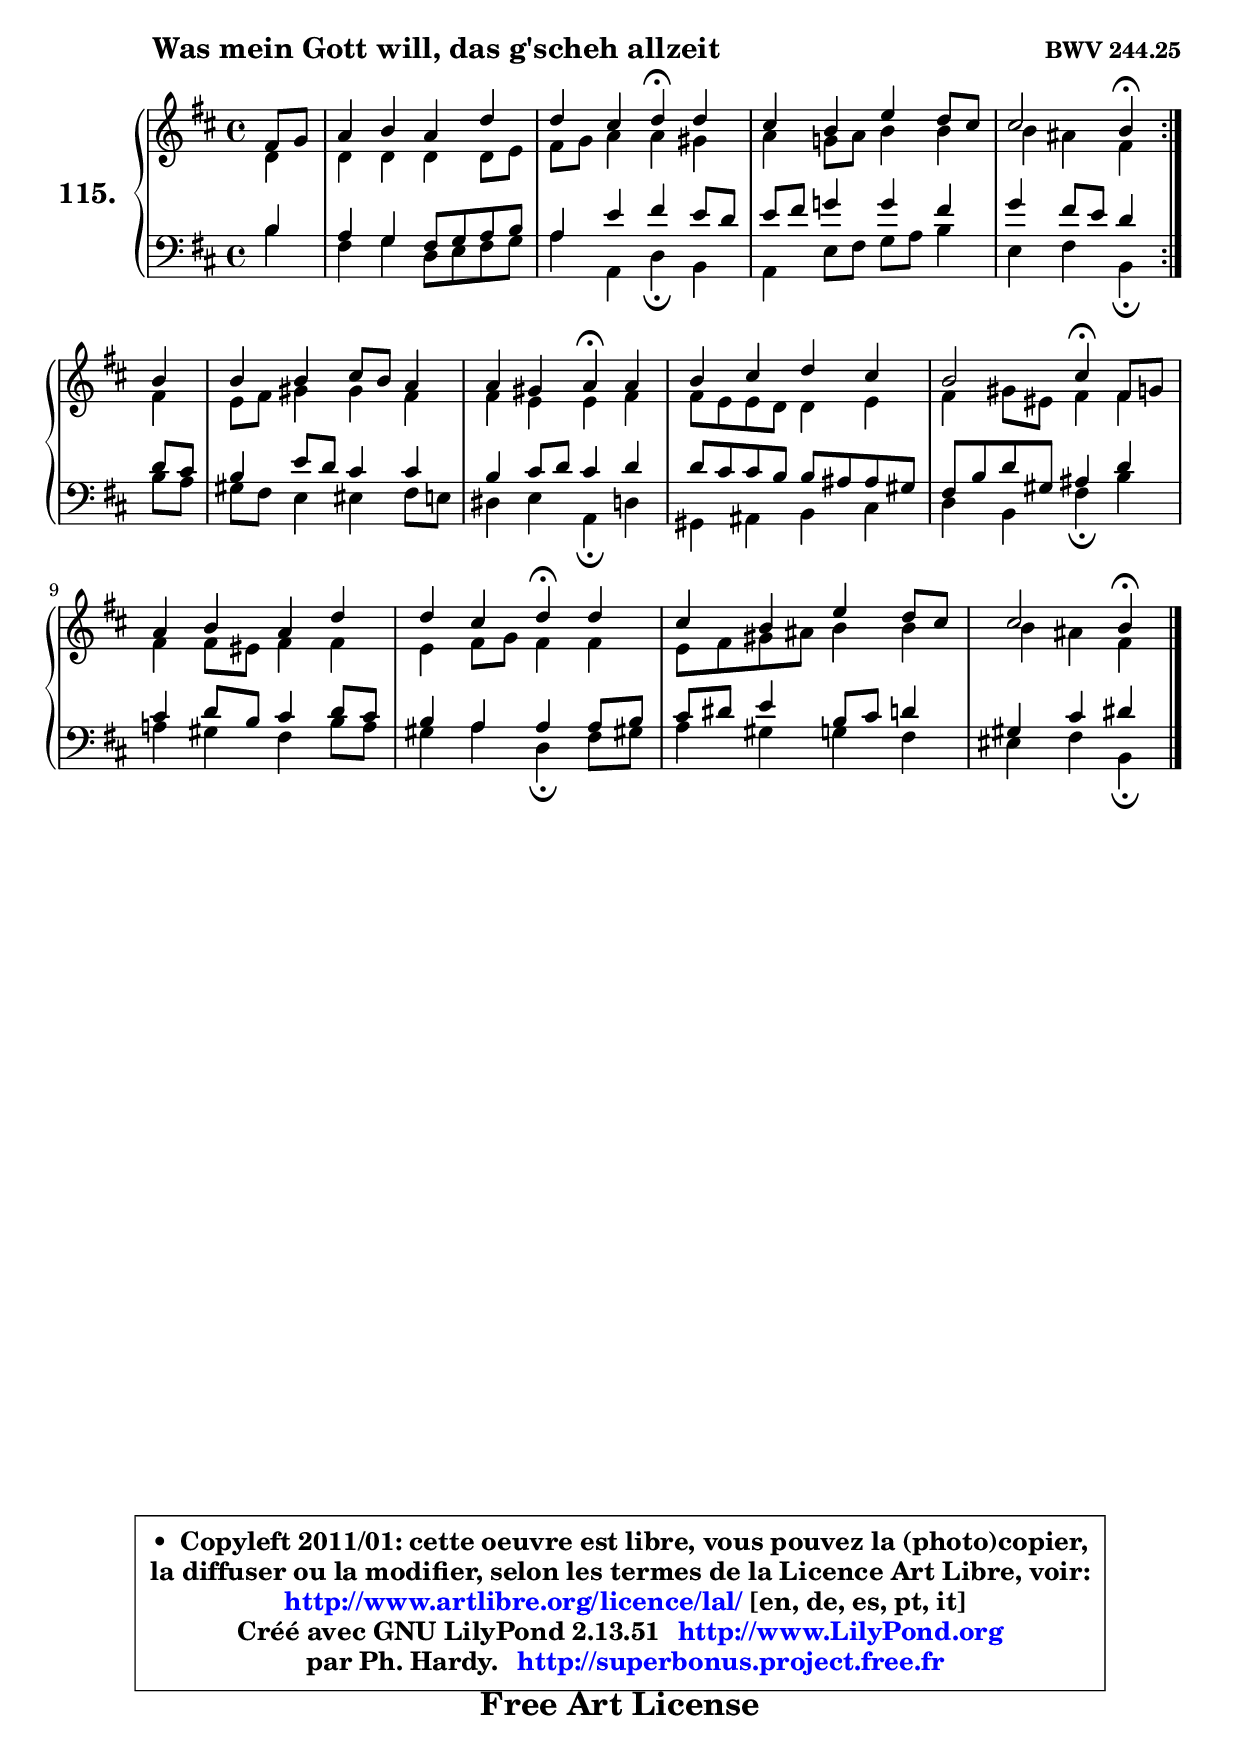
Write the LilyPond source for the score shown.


\version "2.13.51"

    \paper {
%	system-system-spacing #'padding = #0.1
%	score-system-spacing #'padding = #0.1
%	ragged-bottom = ##f
%	ragged-last-bottom = ##f
	}

    \header {
      opus = \markup { \bold "BWV 244.25" }
      piece = \markup { \hspace #9 \fontsize #2 \bold "Was mein Gott will, das g'scheh allzeit" }
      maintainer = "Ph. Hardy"
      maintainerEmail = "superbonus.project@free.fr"
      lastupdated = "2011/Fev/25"
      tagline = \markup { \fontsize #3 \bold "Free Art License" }
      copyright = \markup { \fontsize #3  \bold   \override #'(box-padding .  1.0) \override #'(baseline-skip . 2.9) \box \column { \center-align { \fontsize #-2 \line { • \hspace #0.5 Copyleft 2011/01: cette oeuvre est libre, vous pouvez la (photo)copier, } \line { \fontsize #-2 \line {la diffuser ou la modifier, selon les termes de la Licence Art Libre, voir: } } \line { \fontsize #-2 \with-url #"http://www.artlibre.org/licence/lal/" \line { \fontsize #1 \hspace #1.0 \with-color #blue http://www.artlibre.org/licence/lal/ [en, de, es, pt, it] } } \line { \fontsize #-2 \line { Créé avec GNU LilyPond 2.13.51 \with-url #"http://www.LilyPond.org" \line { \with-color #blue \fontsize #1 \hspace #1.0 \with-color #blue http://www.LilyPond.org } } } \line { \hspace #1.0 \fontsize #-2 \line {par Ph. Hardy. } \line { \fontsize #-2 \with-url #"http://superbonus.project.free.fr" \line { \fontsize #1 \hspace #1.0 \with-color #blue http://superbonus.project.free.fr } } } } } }

	  }

  guidemidi = {
	\repeat volta 2 {
        r4 |
        R1 |
        r2 \tempo 4 = 30 r4 \tempo 4 = 78 r4 |
        R1 |
        r2 \tempo 4 = 30 r4 \tempo 4 = 78 } %fin du repeat
        r4 |
        R1 |
        r2 \tempo 4 = 30 r4 \tempo 4 = 78 r4 |
        R1 |
        r2 \tempo 4 = 30 r4 \tempo 4 = 78 r4 |
        R1 |
        r2 \tempo 4 = 30 r4 \tempo 4 = 78 r4 |
        R1 |
        r2 \tempo 4 = 30 r4 
	}

  upper = {
	\time 4/4
	\key b \minor
	\clef treble
	\partial 4
	\voiceOne
	<< { 
	% SOPRANO
	\set Voice.midiInstrument = "acoustic grand"
	\relative c' {
	\repeat volta 2 {
        fis8 g |
        a4 b a d |
        d4 cis d\fermata d |
        cis4 b e d8 cis |
        cis2 b4\fermata } %fin du repeat
\break
        b4 |
        b4 b cis8 b a4 |
        a4 gis a\fermata a |
        b4 cis d cis |
        b2 cis4\fermata fis,8 g |
        a4 b a d |
        d4 cis d\fermata d |
        cis4 b e d8 cis |
        cis2 b4\fermata
        \bar "|."
	} % fin de relative
	}

	\context Voice="1" { \voiceTwo 
	% ALTO
	\set Voice.midiInstrument = "acoustic grand"
	\relative c' {
	\repeat volta 2 {
        d4 |
        d4 d d d8 e |
        fis8 g a4 a gis |
        a4 g!8 a b4 b |
        b4 ais fis } %fin du repeat
        fis4 |
        e8 fis gis4 gis fis |
        fis4 e e fis |
        fis8 e e d d4 e |
        fis4 gis8 eis fis4 fis |
        fis4 fis8 eis fis4 fis |
        e4 fis8 g fis4 fis |
        e8 fis gis ais b4 b |
        b4 ais fis4
        \bar "|."
	} % fin de relative
	\oneVoice
	} >>
	}

    lower = {
	\time 4/4
	\key b \minor
	\clef bass
	\partial 4
	\voiceOne
	<< { 
	% TENOR
	\set Voice.midiInstrument = "acoustic grand"
	\relative c' {
	\repeat volta 2 {
        b4 |
        a4 g fis8 g a b |
        a4 e' fis e8 d |
        e8 fis g!4 g fis |
        g4 fis8 e d4 } %fin du repeat
        d8 cis |
        b4 e8 d cis4 cis |
        b4 cis8 d cis4 d |
        d8 cis cis b b ais ais gis |
        fis8 b d gis, ais4 d |
        cis4 d8 b cis4 d8 cis |
        b4 a a a8 b |
        cis8 dis e4 b8 cis d4 |
        gis,4 cis dis
        \bar "|."
	} % fin de relative
	}
	\context Voice="1" { \voiceTwo 
	% BASS
	\set Voice.midiInstrument = "acoustic grand"
	\relative c' {
	\repeat volta 2 {
        b4 |
        fis4 g d8 e fis g |
        a4 a, d\fermata b |
        a4 e'8 fis g a b4 |
        e,4 fis b,\fermata } %fin du repeat
        b'8 a |
        gis8 fis e4 eis fis8 e |
        dis4 e a,\fermata d |
        gis,4 ais b cis |
        d4 b fis'\fermata b |
        a!4 gis fis b8 a |
        gis4 a d,\fermata fis8 gis! |
        a4 gis g fis |
        eis4 fis b,4\fermata
        \bar "|."
	} % fin de relative
	\oneVoice
	} >>
	}


    \score { 

	\new PianoStaff <<
	\set PianoStaff.instrumentName = \markup { \bold \huge "115." }
	\new Staff = "upper" \upper
	\new Staff = "lower" \lower
	>>

    \layout {
%	ragged-last = ##f
	   }

         } % fin de score

  \score {
    \unfoldRepeats { << \guidemidi \upper \lower >> }
    \midi {
    \context {
     \Staff
      \remove "Staff_performer"
               }

     \context {
      \Voice
       \consists "Staff_performer"
                }

     \context { 
      \Score
      tempoWholesPerMinute = #(ly:make-moment 78 4)
		}
	    }
	}

